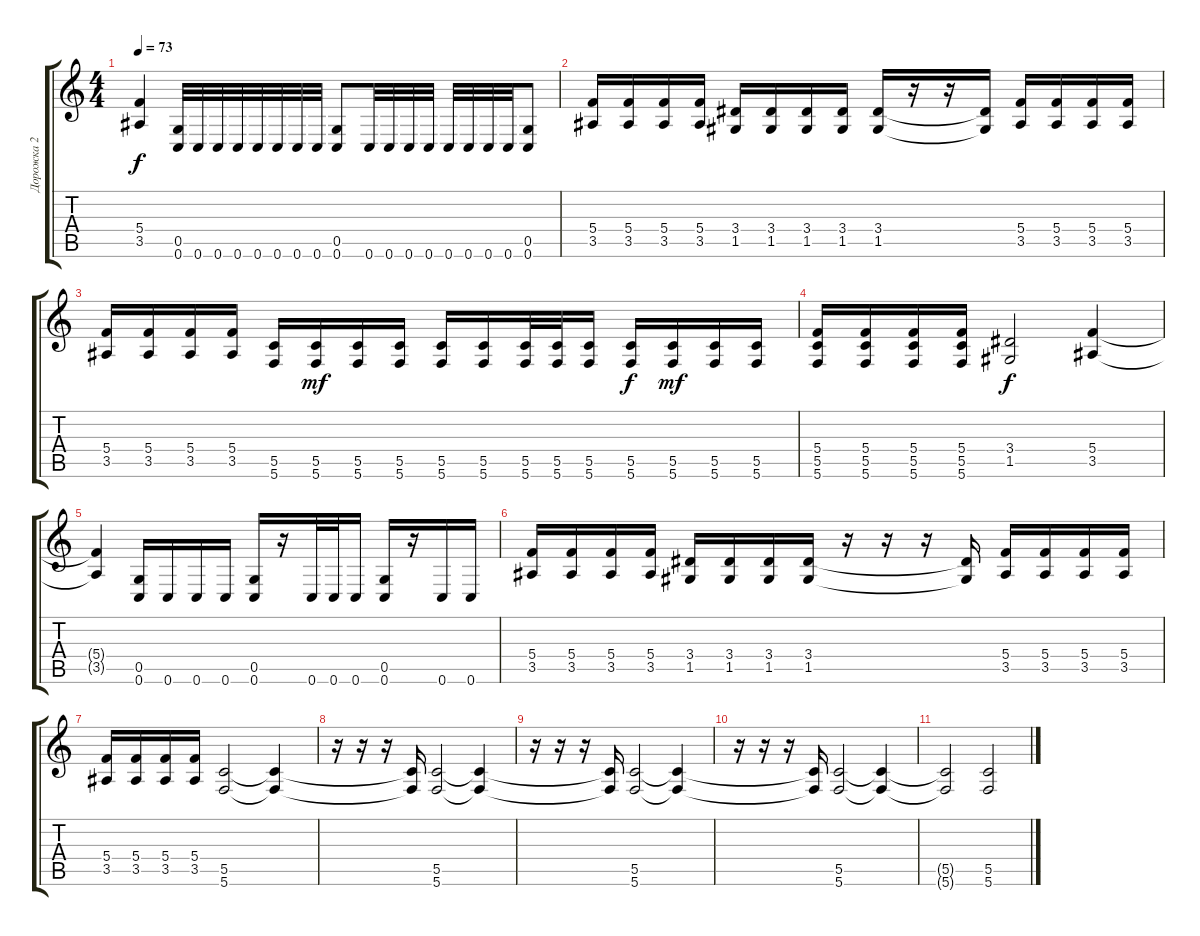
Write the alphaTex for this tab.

\track ("Дорожка 2" "Дорожка 2") {instrument distortionguitar}
\staff {score tabs}
\tuning (D4 A3 F3 C3 G2 C2) {hide}
\ts (4 4)
\tempo 73
\clef g2
\ks c
(5.4{t} 3.5{t}).4{dy f} (0.5 0.6).32 0.6.32 0.6.32 0.6.32 0.6.32 0.6.32 0.6.32 0.6.32 (0.5 0.6).8 0.6.32 0.6.32 0.6.32 0.6.32 0.6.32 0.6.32 0.6.32 0.6.32 (0.5 0.6).8 |
(5.4 3.5).16 (5.4 3.5).16 (5.4 3.5).16 (5.4 3.5).16 (3.4 1.5).16 (3.4 1.5).16 (3.4 1.5).16 (3.4 1.5).16 (3.4 1.5).16 r.16 r.16 (3.4{t} 1.5{t}).16 (5.4 3.5).16 (5.4 3.5).16 (5.4 3.5).16 (5.4 3.5).16 |
(5.4 3.5).16 (5.4 3.5).16 (5.4 3.5).16 (5.4 3.5).16 (5.5 5.6).16 (5.5 5.6).16{dy mf} (5.5 5.6).16 (5.5 5.6).16 (5.5 5.6).16 (5.5 5.6).16 (5.5 5.6).32 (5.5 5.6).32 (5.5 5.6).16 (5.5 5.6).16{dy f} (5.5 5.6).16{dy mf} (5.5 5.6).16 (5.5 5.6).16 |
(5.4 5.5 5.6).16 (5.4 5.5 5.6).16 (5.4 5.5 5.6).16 (5.4 5.5 5.6).16 (3.4 1.5).2{dy f} (5.4 3.5).4 |
(5.4{t} 3.5{t}).4 (0.5 0.6).16 0.6.16 0.6.16 0.6.16 (0.5 0.6).16 r.16 0.6.32 0.6.32 0.6.16 (0.5 0.6).16 r.16 0.6.16 0.6.16 |
(5.4 3.5).16 (5.4 3.5).16 (5.4 3.5).16 (5.4 3.5).16 (3.4 1.5).16 (3.4 1.5).16 (3.4 1.5).16 (3.4 1.5).16 r.16 r.16 r.16 (3.4{t} 1.5{t}).16 (5.4 3.5).16 (5.4 3.5).16 (5.4 3.5).16 (5.4 3.5).16 |
(5.4 3.5).16 (5.4 3.5).16 (5.4 3.5).16 (5.4 3.5).16 (5.5 5.6).2 (5.5{t} 5.6{t}).4 |
r.16 r.16 r.16 (5.5{t} 5.6{t}).16 (5.5 5.6).2 (5.5{t} 5.6{t}).4 |
r.16 r.16 r.16 (5.5{t} 5.6{t}).16 (5.5 5.6).2 (5.5{t} 5.6{t}).4 |
r.16 r.16 r.16 (5.5{t} 5.6{t}).16 (5.5 5.6).2 (5.5{t} 5.6{t}).4 |
(5.5{t} 5.6{t}).2 (5.5 5.6).2
